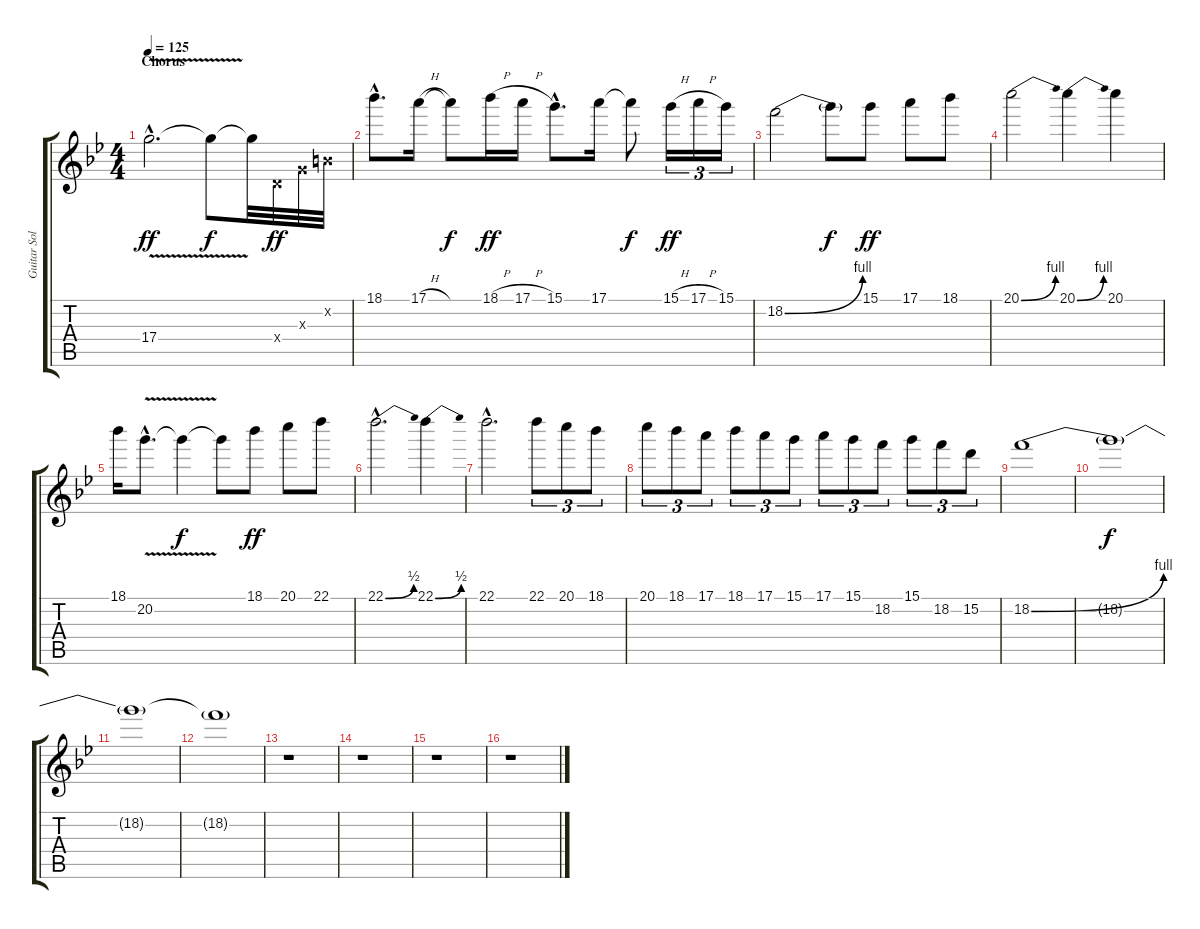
\track ("Guitar Solo" "Guitar Sol") {instrument overdrivenguitar}
\staff {score tabs}
\tuning (E4 B3 G3 D3 A2 E2) {hide}
\ts (4 4)
\section ("" "Chorus")
\tempo 125
\clef g2
\ks gminor
17.4{v hac}.2{d dy ff} 17.4{t}.8{dy f} 17.4{t}.32 0.4{x}.32{dy ff} 0.3{x}.32 0.2{x}.32 |
18.1{hac}.8{d} 17.1{h}.16 17.1{t}.8{dy f} 18.1{h}.16{dy ff} 17.1{h}.16 15.1{hac}.8{d} 17.1.16 17.1{t}.8{dy f} 15.1{h}.16{tu (3 2) dy ff} 17.1{h}.16{tu (3 2)} 15.1.16{tu (3 2)} |
18.2{be (bend 0 0 60 4)}.2 18.2{t}.8{dy f} 15.1.8{dy ff} 17.1.8 18.1.8 |
20.1{be (bend 0 0 60 4)}.2 20.1{be (bend 0 0 60 4)}.4 20.1.4 |
18.1.16 20.2{v hac}.8{d} 20.2{t}.4{dy f} 20.2{t}.8 18.1.8{dy ff} 20.1.8 22.1.8 |
22.1{be (bend 0 0 60 2) hac}.2{d} 22.1{be (bend 0 0 60 2)}.4 |
22.1{hac}.2{d} 22.1.8{tu (3 2)} 20.1.8{tu (3 2)} 18.1.8{tu (3 2)} |
20.1.8{tu (3 2)} 18.1.8{tu (3 2)} 17.1.8{tu (3 2)} 18.1.8{tu (3 2)} 17.1.8{tu (3 2)} 15.1.8{tu (3 2)} 17.1.8{tu (3 2)} 15.1.8{tu (3 2)} 18.2.8{tu (3 2)} 15.1.8{tu (3 2)} 18.2.8{tu (3 2)} 15.2.8{tu (3 2)} |
18.2{be (bend 0 0 60 4)}.1 |
18.2{t}.1{dy f} |
18.2{t}.1{volume 7} |
18.2{t}.1 |
r.1 |
r.1 |
r.1 |
r.1
